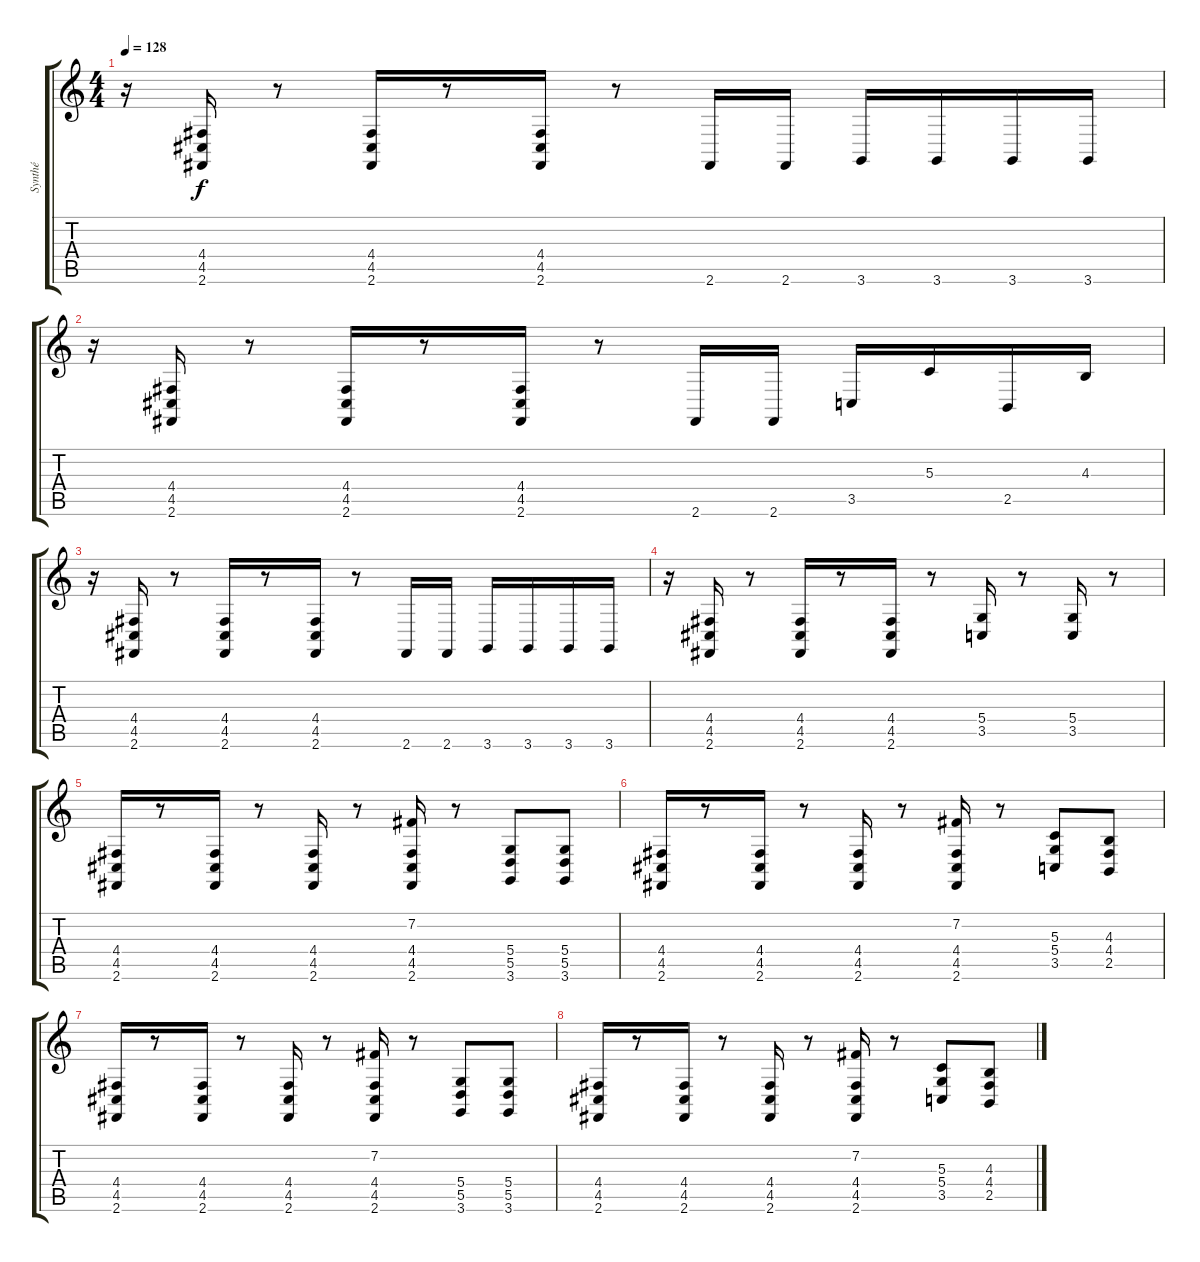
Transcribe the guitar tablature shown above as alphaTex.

\track ("Synthé" "Synthé") {instrument pad1newage}
\staff {score tabs}
\tuning (E4 B3 G3 D3 A2 E2) {hide}
\ts (4 4)
\tempo 128
\clef g2
\ks c
r.16{dy f} (4.4 4.5 2.6).16 r.8 (4.4 4.5 2.6).16 r.8 (4.4 4.5 2.6).16 r.8 2.6.16 2.6.16 3.6.16 3.6.16 3.6.16 3.6.16 |
r.16 (4.4 4.5 2.6).16 r.8 (4.4 4.5 2.6).16 r.8 (4.4 4.5 2.6).16 r.8 2.6.16 2.6.16 3.5.16 5.3.16 2.5.16 4.3.16 |
r.16 (4.4 4.5 2.6).16 r.8 (4.4 4.5 2.6).16 r.8 (4.4 4.5 2.6).16 r.8 2.6.16 2.6.16 3.6.16 3.6.16 3.6.16 3.6.16 |
r.16 (4.4 4.5 2.6).16 r.8 (4.4 4.5 2.6).16 r.8 (4.4 4.5 2.6).16 r.8 (5.4 3.5).16 r.8 (5.4 3.5).16 r.8 |
(4.4 4.5 2.6).16 r.8 (4.4 4.5 2.6).16 r.8 (4.4 4.5 2.6).16 r.8 (7.2 4.4 4.5 2.6).16 r.8 (5.4 5.5 3.6).8 (5.4 5.5 3.6).8 |
(4.4 4.5 2.6).16 r.8 (4.4 4.5 2.6).16 r.8 (4.4 4.5 2.6).16 r.8 (7.2 4.4 4.5 2.6).16 r.8 (5.3 5.4 3.5).8 (4.3 4.4 2.5).8 |
(4.4 4.5 2.6).16 r.8 (4.4 4.5 2.6).16 r.8 (4.4 4.5 2.6).16 r.8 (7.2 4.4 4.5 2.6).16 r.8 (5.4 5.5 3.6).8 (5.4 5.5 3.6).8 |
(4.4 4.5 2.6).16 r.8 (4.4 4.5 2.6).16 r.8 (4.4 4.5 2.6).16 r.8 (7.2 4.4 4.5 2.6).16 r.8 (5.3 5.4 3.5).8 (4.3 4.4 2.5).8
